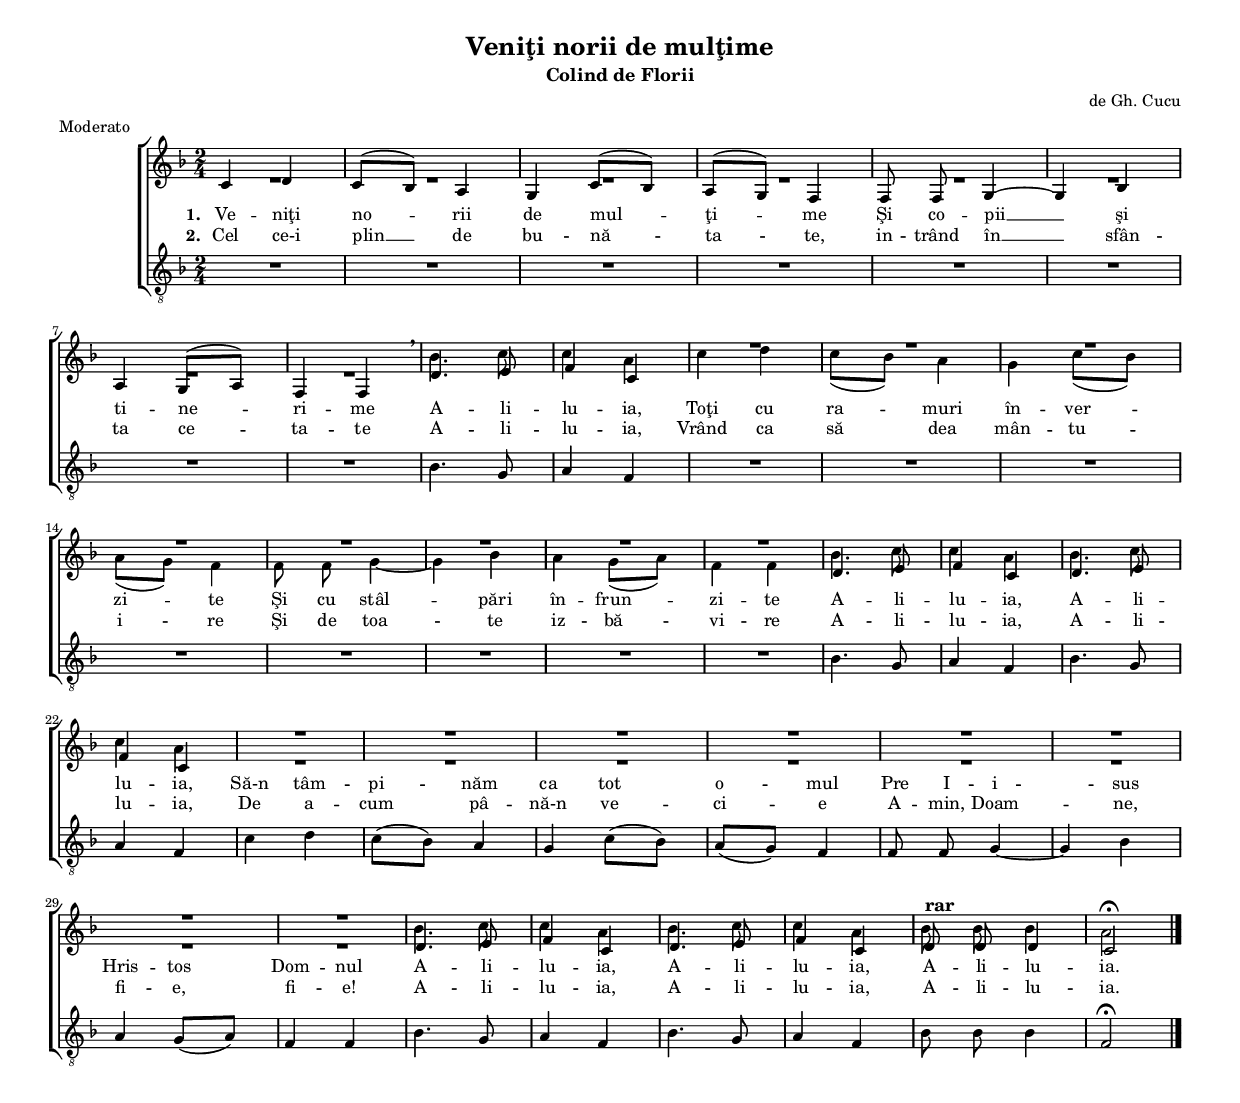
\version "2.12.0"
\include "defines.ly"
#(define myNoteSpacing 6.0)
\include "preamble.ly"

\header {
  title = "Veniţi norii de mulţime"
  subtitle = "Colind de Florii"
  composer = "de Gh. Cucu"
  meter = "Moderato"
}

global = {
  \globalPreamble
  \key f \major
  \time 2/4
}

allWords = <<
  \new Lyrics \lyricmode {
    \set associatedVoice = #"sopranos"
    \set stanza = "1. "
    Ve4 -- niţi no -- rii de mul -- ţi -- me
    Şi8 co8 -- pii2 __ şi4 ti -- ne -- ri -- me
    A4. -- li8 -- lu4 -- ia,4

    Toţi cu ra -- muri în -- ver -- zi -- te
    Şi8 cu8 stâl2 -- pări4 în -- frun -- zi -- te
    A4. -- li8 -- lu4 -- ia,4 A4. -- li8 -- lu4 -- ia,4

    Să-n tâm -- pi -- năm ca tot __ o -- mul
    Pre8 I8 -- i2 -- sus4 Hris -- tos Dom -- nul
    A4. -- li8 -- lu4 -- ia,4 A4. -- li8 -- lu4 -- ia,4
    A8 -- li8 -- lu4 -- ia.2
  }

  \new Lyrics \lyricmode {
    \set associatedVoice = #"sopranos"
    \set stanza = "2. "
    Cel4 ce-i plin __ de bu -- nă -- ta -- te,
    in8 -- trând8 în2 __ sfân4 -- ta ce -- ta -- te
    A4. -- li8 -- lu4 -- ia,4

    Vrând ca să __ dea mân -- tu -- i -- re
    Şi8 de8 toa2 -- te4 iz -- bă -- vi -- re
    A4. -- li8 -- lu4 -- ia,4 A4. -- li8 -- lu4 -- ia,4

    De a -- cum __ pâ -- nă-n ve -- ci -- e
    A8 -- min,8 Doam2 -- ne,4 fi -- e, __ fi -- e!
    A4. -- li8 -- lu4 -- ia,4 A4. -- li8 -- lu4 -- ia,4
    A8 -- li8 -- lu4 -- ia.2
  }
>>

sopMusic = \relative {
  \autoBeamOff

  % Veniţi norii de mulţime
  c'4 d4
  c8([ bes8]) a4
  g4 c8([ bes8)]
  a8([ g8)] f4

  % Şi copii şi tinerime, Aliluia
  f8 f8 g4~
  g4 bes4
  a4 g8([ a8)]
  f4 f4 \breathe
  d'4. e8
  f4 c4

  % Toţi cu ramuri înverzite
  R2 * 4

  % Şi cu stâlpări înfrunzite, Aliluia, Aliluia
  R2 * 4
  d4. e8
  f4 c4
  d4. e8
  f4 c4

  % Să-ntâmpinăm ca tot omul
  R2 * 4

  % Pe Iisus Hristos Domnul
  R2 * 4

  % Aliluia, Aliluia, Aliluia.
  d4. e8
  f4 c4
  d4. e8
  f4 c4
  d8^\rarMarkup d8 d4
  c2^\fermata \bar "|."
}

altoMusic = \relative {
  \autoBeamOff

  % Veniţi norii de mulţime
  R2 * 4

  % Şi copii şi tinerime, Aliluia
  R2 * 4
  bes'4. c8
  c4 a4

  % Toţi cu ramuri înverzite
  c4 d4
  c8([ bes8]) a4
  g4 c8([ bes8)]
  a8([ g8)] f4

  % Şi cu stâlpări înfrunzite, Aliluia, Aliluia
  f8 f8 g4~
  g4 bes4
  a4 g8([ a8)]
  f4 f4
  bes4. c8
  c4 a4
  bes4. c8
  c4 a4

  % Să-ntâmpinăm ca tot omul
  R2 * 4

  % Pe Iisus Hristos Domnul
  R2 * 4

  % Aliluia, Aliluia, Aliluia.
  bes4. c8
  c4 a4
  bes4. c8
  c4 a4
  bes8 bes8 bes4
  a2
}

tenorMusic = \relative {
  \autoBeamOff
  \oneVoice

  % Veniţi norii de mulţime
  R2 * 4

  % Şi copii şi tinerime, Aliluia
  R2 * 4
  bes4. g8
  a4 f4

  % Toţi cu ramuri înverzite
  R2 * 4

  % Şi cu stâlpări înfrunzite, Aliluia, Aliluia
  R2 * 4
  bes4. g8
  a4 f4
  bes4. g8
  a4 f4

  % Să-ntâmpinăm ca tot omul
  c'4 d4
  c8([ bes8]) a4
  g4 c8([ bes8)]
  a8([ g8)] f4

  % Pe Iisus Hristos Domnul
  f8 f8 g4~
  g4 bes4
  a4 g8([ a8)]
  f4 f4

  % Aliluia, Aliluia, Aliluia.
  bes4. g8
  a4 f4
  bes4. g8
  a4 f4
  bes8 bes8 bes4
  f2^\fermata
}

bassMusic = \relative {
}

\version "2.12.0"
myScore = \new Score \with {
  \override SpacingSpanner #'shortest-duration-space = #myNoteSpacing
} <<
  \new ChoirStaff <<
    \new Staff = "women" <<
      \new Voice = "sopranos" { \voiceOne \global \sopMusic }
      \new Voice { \voiceTwo \global \altoMusic }
    >>

    \allWords

    \new Staff = "men" <<
      \clef "G_8"
      \new Voice { \voiceOne \global \tenorMusic }
      \new Voice { \voiceTwo \global \bassMusic }
    >>
  >>
>>

\score {
  \myScore
  \layout { }
}

\score {
  \unfoldRepeats
  \myScore
  \midi { \midiDirectives }
}

\score {
  \unfoldRepeats
  \new Voice { \global \sopMusic }
  \midi { \midiDirectives }
}

\score {
  \unfoldRepeats
  \new Voice { \global \altoMusic }
  \midi { \midiDirectives }
}

\score {
  \unfoldRepeats
  \new Voice { \global \tenorMusic }
  \midi { \midiDirectives }
}

\score {
  \unfoldRepeats
  \new Voice { \global \bassMusic }
  \midi { \midiDirectives }
}

